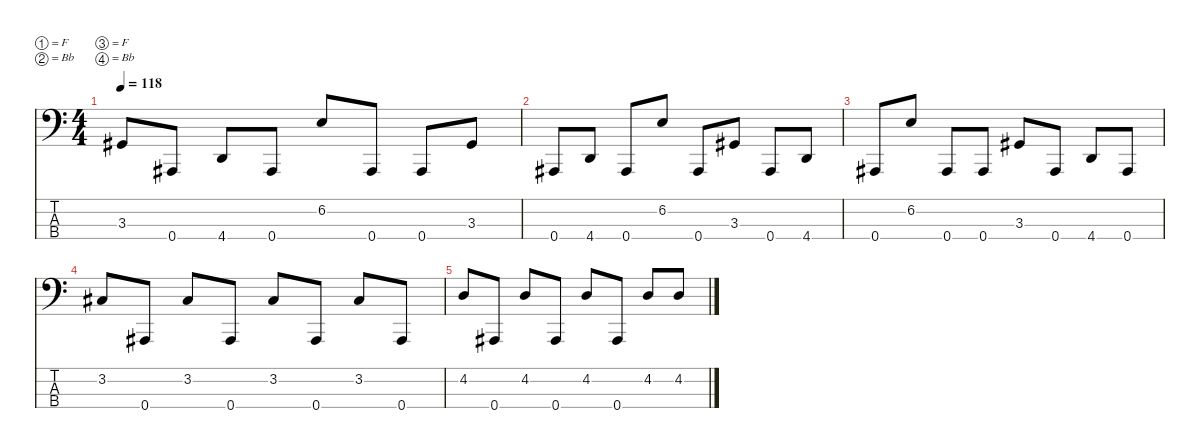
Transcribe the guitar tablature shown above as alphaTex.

\defaultSystemsLayout 4
\hideDynamics
\bracketExtendMode nobrackets
\singleTrackTrackNamePolicy hidden
\multiTrackTrackNamePolicy hidden
\firstSystemTrackNameMode fullname
\otherSystemsTrackNameOrientation horizontal
\track ("Bass" "el.bs.") {defaultSystemsLayout 8 instrument electricbassfinger}
\staff {score tabs}
\tuning (F2 Bb1 F1 Bb0)
\ts (4 4)
\tempo 118
\clef f4
\ks c
3.3{acc #}.8{dy f beam Up} 0.4{acc #}.8{beam Up} 4.4.8{beam Up} 0.4{acc #}.8{beam Up} 6.2.8{beam Up} 0.4{acc #}.8{beam Up} 0.4{acc #}.8{beam Up} 3.3{acc #}.8{beam Up} |
0.4{acc #}.8{beam Up} 4.4.8{beam Up} 0.4{acc #}.8{beam Up} 6.2.8{beam Up} 0.4{acc #}.8{beam Up} 3.3{acc #}.8{beam Up} 0.4{acc #}.8{beam Up} 4.4.8{beam Up} |
0.4{acc #}.8{beam Up} 6.2.8{beam Up} 0.4{acc #}.8{beam Up} 0.4{acc #}.8{beam Up} 3.3{acc #}.8{beam Up} 0.4{acc #}.8{beam Up} 4.4.8{beam Up} 0.4{acc #}.8{beam Up} |
3.2{acc #}.8{beam Up} 0.4{acc #}.8{beam Up} 3.2{acc #}.8{beam Up} 0.4{acc #}.8{beam Up} 3.2{acc #}.8{beam Up} 0.4{acc #}.8{beam Up} 3.2{acc #}.8{beam Up} 0.4{acc #}.8{beam Up} |
4.2.8{beam Up} 0.4{acc #}.8{beam Up} 4.2.8{beam Up} 0.4{acc #}.8{beam Up} 4.2.8{beam Up} 0.4{acc #}.8{beam Up} 4.2.8{beam Up} 4.2.8{beam Up}
